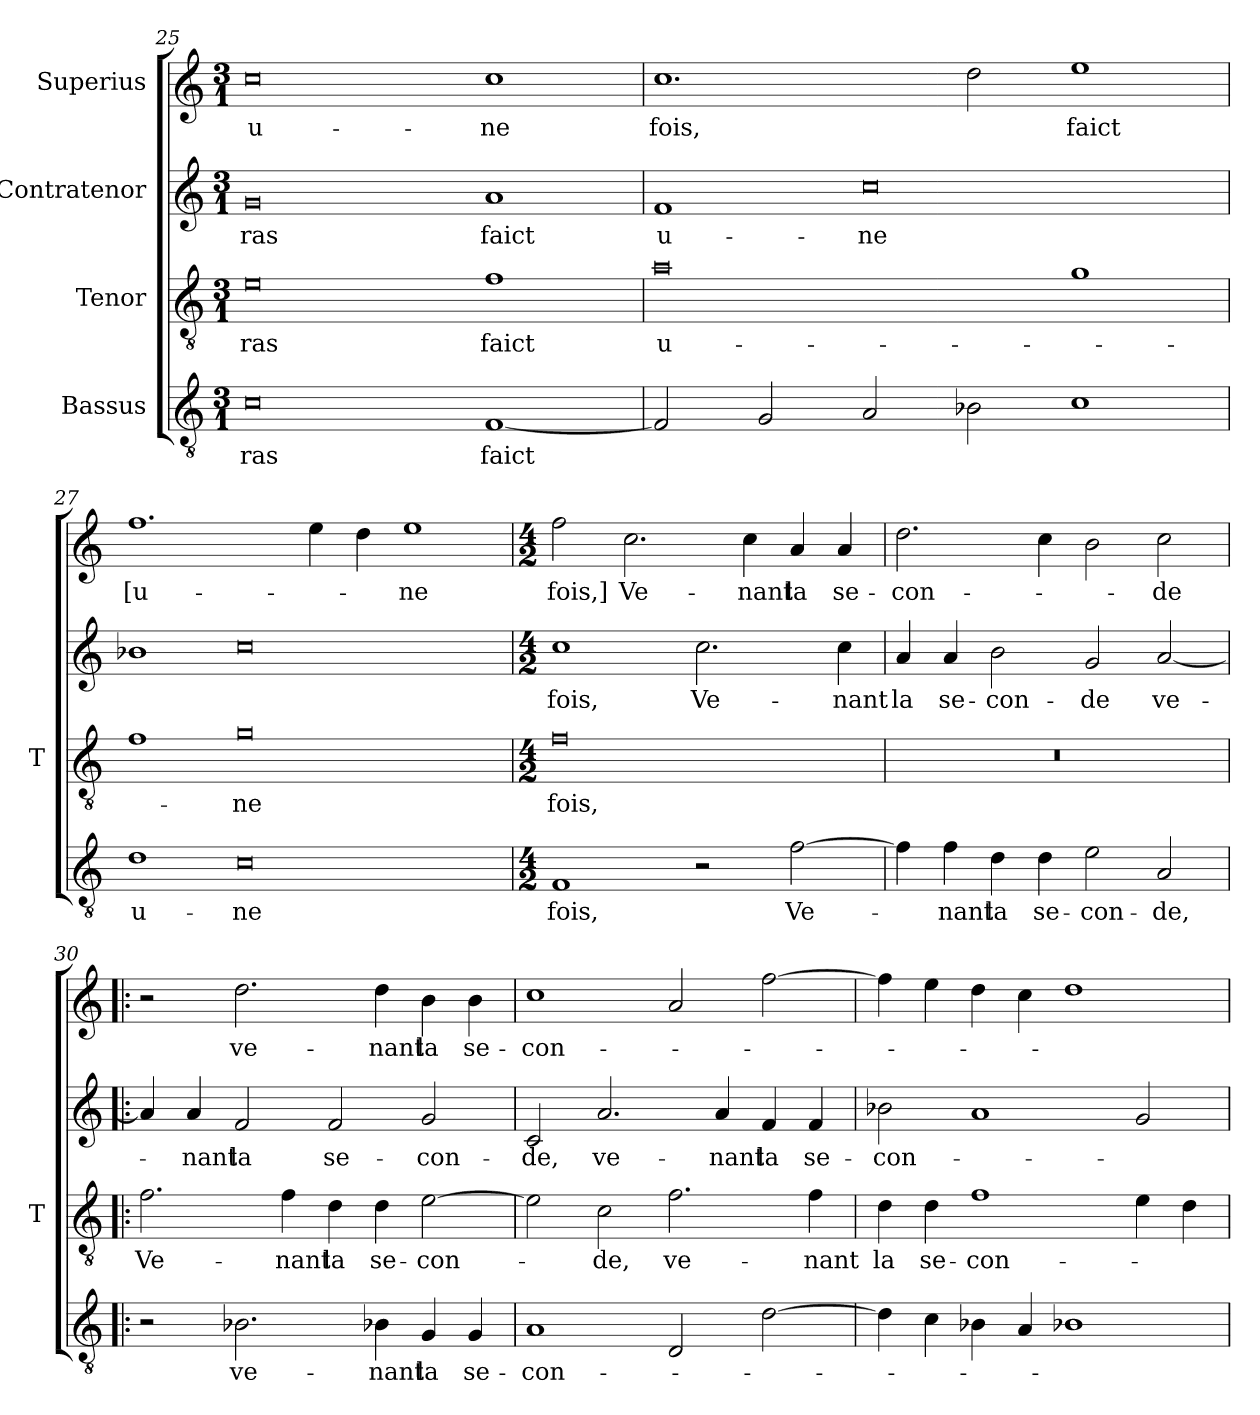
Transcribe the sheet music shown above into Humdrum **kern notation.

**kern	**text	**kern	**text	**kern	**text	**kern	**text
*part4	*part4	*part3	*part3	*part2	*part2	*part1	*part1
*staff4	*staff4	*staff3	*staff3	*staff2	*staff2	*staff1	*staff1
*I"Bassus	*	*I"Tenor	*	*I"Contratenor	*	*I"Superius	*
*	*	*I'T	*	*	*	*	*
*clefGv2	*	*clefGv2	*	*clefG2	*	*clefG2	*
*k[]	*	*k[]	*	*k[]	*	*k[]	*
*M3/1	*	*M3/1	*	*M3/1	*	*M3/1	*
=25	=25	=25	=25	=25	=25	=25	=25
0c	-ras	0e	-ras	0g	-ras	0cc	u-
[1F	-faict	1f	-faict	1a	-faict	1cc	-ne
=26	=26	=26	=26	=26	=26	=26	=26
2F]	.	0a	u-	1f	u-	1.cc	-fois,
2G	.	.	.	.	.	.	.
2A	.	.	.	0cc	-ne	.	.
2B-X	.	.	.	.	.	2dd	.
1c	.	1g	.	.	.	1ee	-faict
=27	=27	=27	=27	=27	=27	=27	=27
1d	u-	1f	.	1b-X	.	1.ff	[u-
0c	-ne	0g	-ne	0cc	.	.	.
.	.	.	.	.	.	4ee	.
.	.	.	.	.	.	4dd	.
.	.	.	.	.	.	1ee	-ne
=28	=28	=28	=28	=28	=28	=28	=28
*M4/2	*	*M4/2	*	*M4/2	*	*M4/2	*
1F	-fois,	0f	-fois,	1cc	-fois,	2ff	-fois,]
.	.	.	.	.	.	2.cc	Ve-
2r	.	.	.	2.cc	Ve-	.	.
.	.	.	.	.	.	4cc	-nant
[2f	Ve-	.	.	.	.	4a	-la
.	.	.	.	4cc	-nant	4a	se-
=29	=29	=29	=29	=29	=29	=29	=29
4f]	.	0r	.	4a	-la	2.dd	con-
4f	-nant	.	.	4a	se-	.	.
4d	-la	.	.	2b	con-	.	.
4d	se-	.	.	.	.	4cc	.
2e	con-	.	.	2g	-de	2b	.
2A	-de,	.	.	[2a	ve-	2cc	-de
=30!|:	=30!|:	=30!|:	=30!|:	=30!|:	=30!|:	=30!|:	=30!|:
2r	.	2.f	Ve-	4a]	.	2r	.
.	.	.	.	4a	-nant	.	.
2.B-X	ve-	.	.	2f	-la	2.dd	ve-
.	.	4f	-nant	.	.	.	.
.	.	4d	-la	2f	se-	.	.
4B-X	-nant	4d	se-	.	.	4dd	-nant
4G	-la	[2e	con-	2g	con-	4b	-la
4G	se-	.	.	.	.	4b	se-
=31	=31	=31	=31	=31	=31	=31	=31
1A	con-	2e]	.	2c	-de,	1cc	con-
.	.	2c	-de,	2.a	ve-	.	.
2D	.	2.f	ve-	.	.	2a	.
.	.	.	.	4a	-nant	.	.
[2d	.	.	.	4fi	-la	[2ff	.
.	.	4f	-nant	4fi	se-	.	.
=32	=32	=32	=32	=32	=32	=32	=32
4d]	.	4d	-la	2b-X	con-	4ff]	.
4c	.	4d	se-	.	.	4ee	.
4B-X	.	1f	con-	1a	.	4dd	.
4A	.	.	.	.	.	4cc	.
1B-X	.	.	.	.	.	1dd	.
.	.	4e	.	2g	.	.	.
.	.	4d	.	.	.	.	.
=	=	=	=	=	=	=	=
*-	*-	*-	*-	*-	*-	*-	*-
